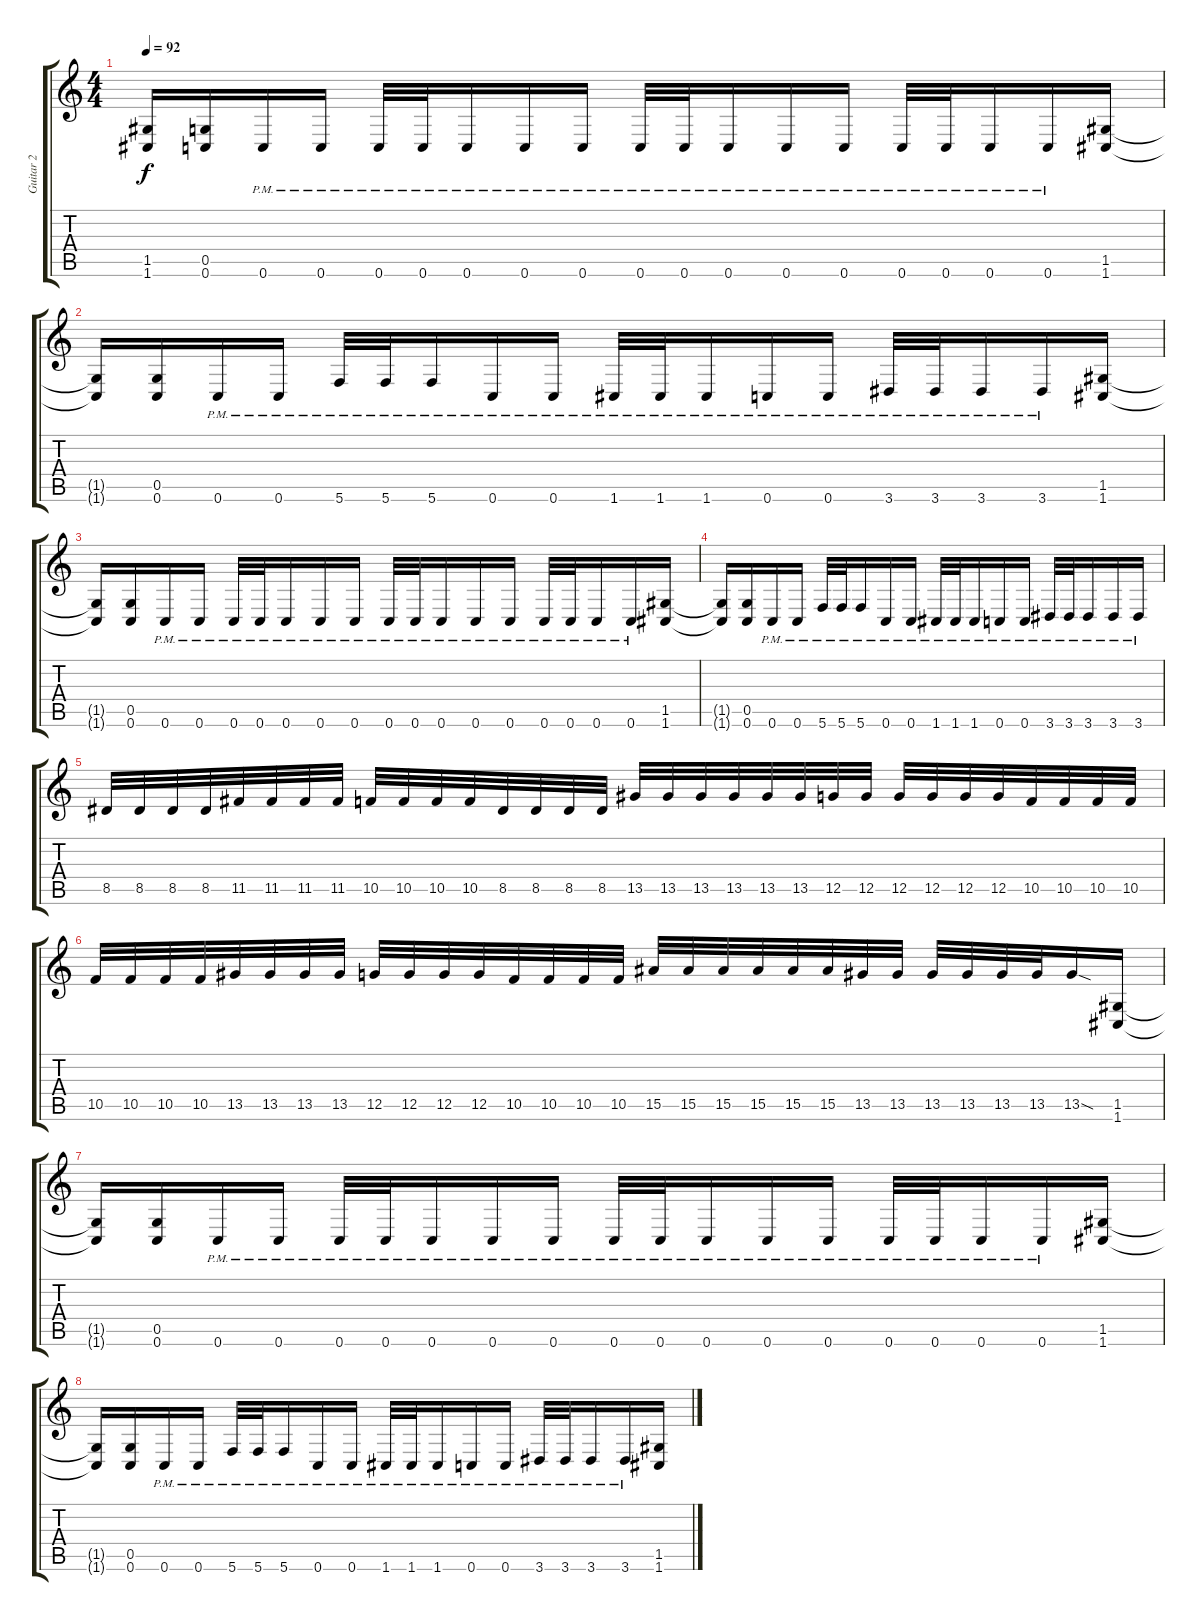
\track ("Guitar 2" "Guitar 2") {instrument distortionguitar}
\staff {score tabs}
\tuning (D4 A3 F3 C3 G2 C2) {hide}
\ts (4 4)
\tempo 92
\clef g2
\ks c
(1.5{t} 1.6{t}).16{dy f} (0.5 0.6).16 0.6{pm}.16 0.6{pm}.16 0.6{pm}.32 0.6{pm}.32 0.6{pm}.16 0.6{pm}.16 0.6{pm}.16 0.6{pm}.32 0.6{pm}.32 0.6{pm}.16 0.6{pm}.16 0.6{pm}.16 0.6{pm}.32 0.6{pm}.32 0.6{pm}.16 0.6{pm}.16 (1.5 1.6).16 |
(1.5{t} 1.6{t}).16 (0.5 0.6).16 0.6{pm}.16 0.6{pm}.16 5.6{pm}.32 5.6{pm}.32 5.6{pm}.16 0.6{pm}.16 0.6{pm}.16 1.6{pm}.32 1.6{pm}.32 1.6{pm}.16 0.6{pm}.16 0.6{pm}.16 3.6{pm}.32 3.6{pm}.32 3.6{pm}.16 3.6{pm}.16 (1.5 1.6).16 |
(1.5{t} 1.6{t}).16 (0.5 0.6).16 0.6{pm}.16 0.6{pm}.16 0.6{pm}.32 0.6{pm}.32 0.6{pm}.16 0.6{pm}.16 0.6{pm}.16 0.6{pm}.32 0.6{pm}.32 0.6{pm}.16 0.6{pm}.16 0.6{pm}.16 0.6{pm}.32 0.6{pm}.32 0.6{pm}.16 0.6{pm}.16 (1.5 1.6).16 |
(1.5{t} 1.6{t}).16 (0.5 0.6).16 0.6{pm}.16 0.6{pm}.16 5.6{pm}.32 5.6{pm}.32 5.6{pm}.16 0.6{pm}.16 0.6{pm}.16 1.6{pm}.32 1.6{pm}.32 1.6{pm}.16 0.6{pm}.16 0.6{pm}.16 3.6{pm}.32 3.6{pm}.32 3.6{pm}.16 3.6{pm}.16 3.6{pm}.16 |
8.5.32 8.5.32 8.5.32 8.5.32 11.5.32 11.5.32 11.5.32 11.5.32 10.5.32 10.5.32 10.5.32 10.5.32 8.5.32 8.5.32 8.5.32 8.5.32 13.5.32 13.5.32 13.5.32 13.5.32 13.5.32 13.5.32 12.5.32 12.5.32 12.5.32 12.5.32 12.5.32 12.5.32 10.5.32 10.5.32 10.5.32 10.5.32 |
10.5.32 10.5.32 10.5.32 10.5.32 13.5.32 13.5.32 13.5.32 13.5.32 12.5.32 12.5.32 12.5.32 12.5.32 10.5.32 10.5.32 10.5.32 10.5.32 15.5.32 15.5.32 15.5.32 15.5.32 15.5.32 15.5.32 13.5.32 13.5.32 13.5.32 13.5.32 13.5.32 13.5.32 13.5{sod}.16 (1.5 1.6).16 |
(1.5{t} 1.6{t}).16 (0.5 0.6).16 0.6{pm}.16 0.6{pm}.16 0.6{pm}.32 0.6{pm}.32 0.6{pm}.16 0.6{pm}.16 0.6{pm}.16 0.6{pm}.32 0.6{pm}.32 0.6{pm}.16 0.6{pm}.16 0.6{pm}.16 0.6{pm}.32 0.6{pm}.32 0.6{pm}.16 0.6{pm}.16 (1.5 1.6).16 |
(1.5{t} 1.6{t}).16 (0.5 0.6).16 0.6{pm}.16 0.6{pm}.16 5.6{pm}.32 5.6{pm}.32 5.6{pm}.16 0.6{pm}.16 0.6{pm}.16 1.6{pm}.32 1.6{pm}.32 1.6{pm}.16 0.6{pm}.16 0.6{pm}.16 3.6{pm}.32 3.6{pm}.32 3.6{pm}.16 3.6{pm}.16 (1.5 1.6).16
